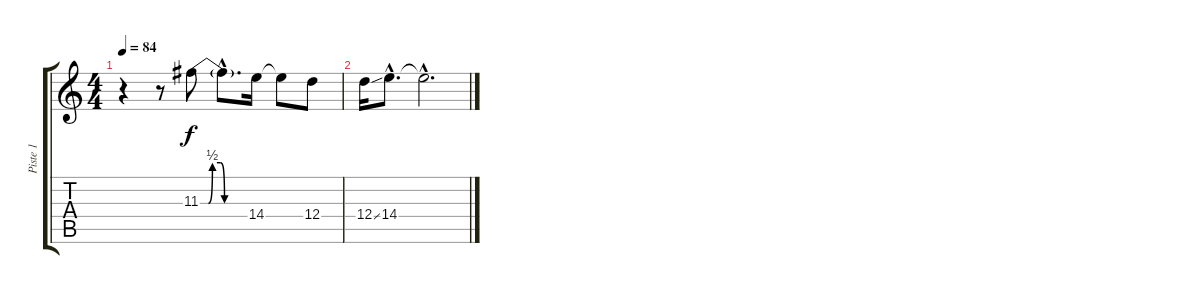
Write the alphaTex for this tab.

\track ("Piste 1" "Piste 1") {instrument distortionguitar}
\staff {score tabs}
\tuning (E4 B3 G3 D3 A2 E2) {hide}
\ts (4 4)
\tempo 84
\clef g2
\ks c
r.4{dy f} r.8 11.3{be (custom 0 0 10 0 15 2 25 2 30 0 45 0 60 0)}.8 11.3{hac t}.8{d} 14.4.16 14.4{t}.8 12.4.8 |
12.4{ss}.16 14.4{hac}.8{d} 14.4{hac t}.2{d}
